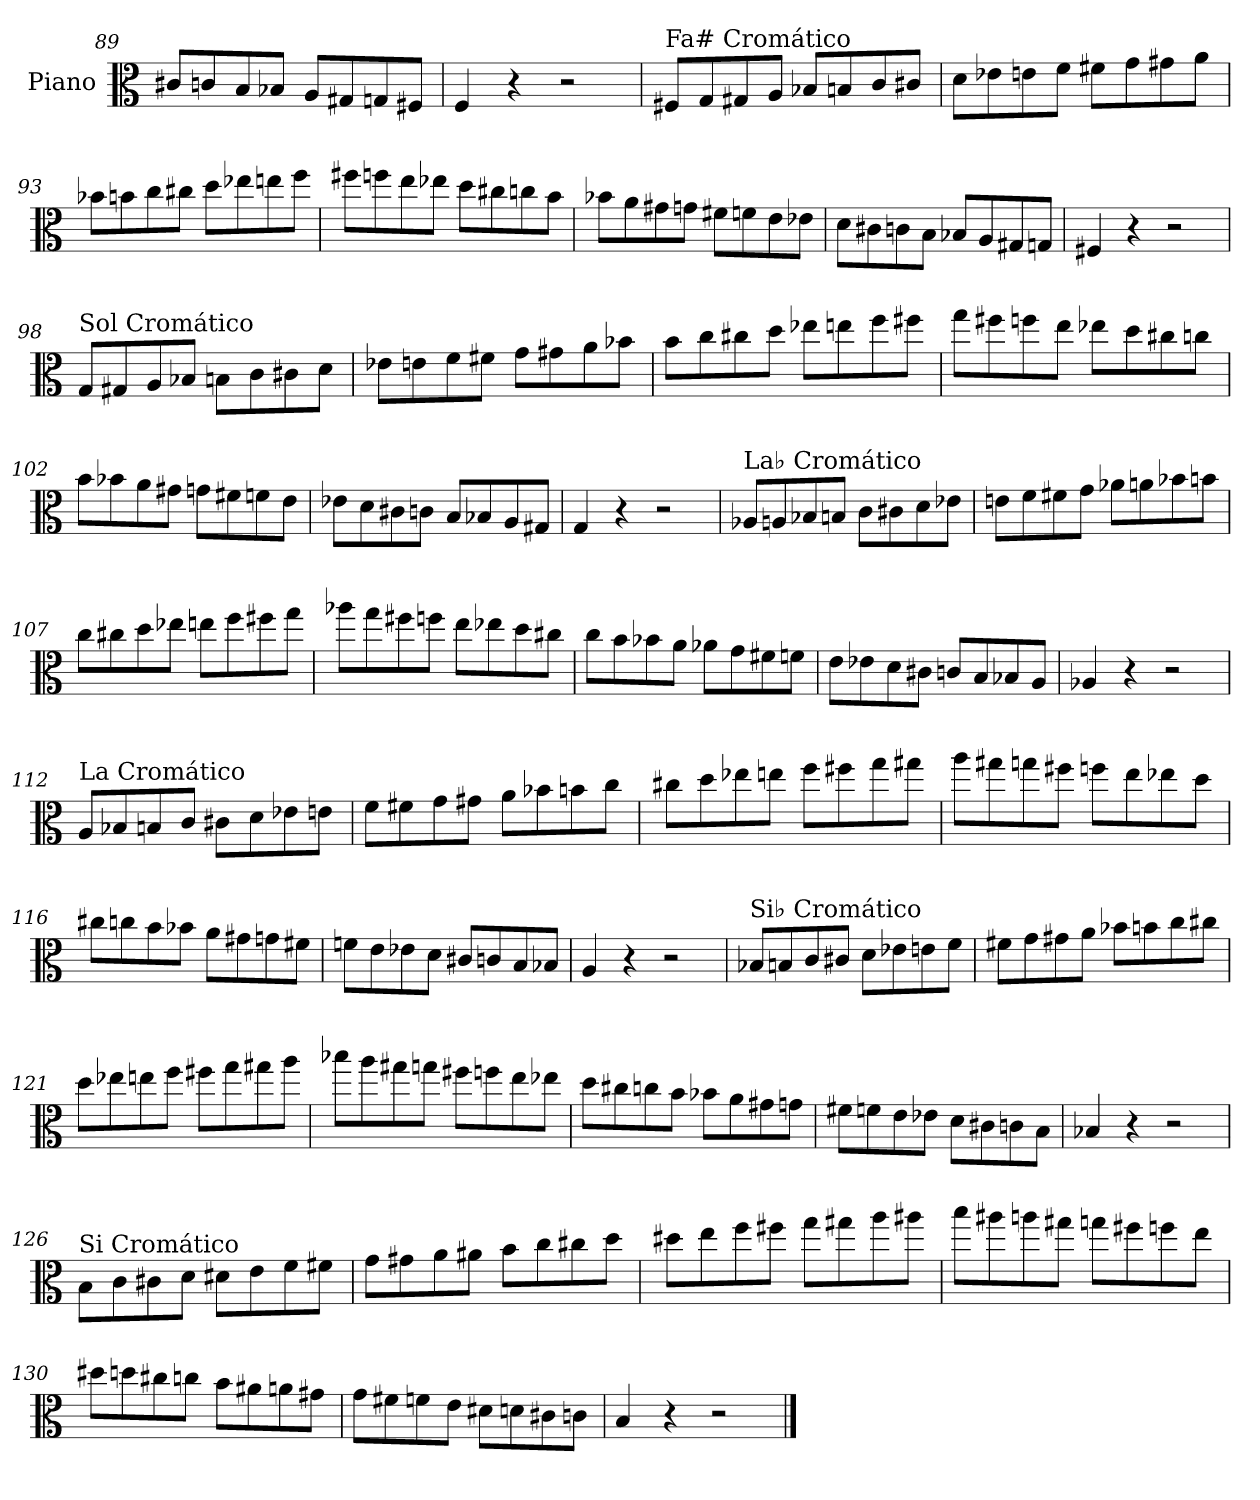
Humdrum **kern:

**kern
*part1
*staff1
*I"Piano
*I'Pno.
*clefC3
*k[]
=89
8c#X/L
8cn/
8B/
8B-X/J
8A/L
8G#X/
8Gn/
8F#X/J
=90
4F/
4r
2r
!!LO:LB:g=z
=91
!LO:TX:a:t=Fa# Cromático
8F#X/L
8G/
8G#X/
8A/J
8B-X/L
8Bn/
8c/
8c#X/J
=92
8d\L
8e-X\
8en\
8f\J
8f#X\L
8g\
8g#X\
8a\J
=93
8b-X\L
8bn\
8cc\
8cc#X\J
8dd\L
8ee-X\
8een\
8ff\J
!!LO:LB:g=z
=94
8ff#X\L
8ffn\
8ee\
8ee-X\J
8dd\L
8cc#X\
8ccn\
8b\J
=95
8b-X\L
8a\
8g#X\
8gn\J
8f#X\L
8fn\
8e\
8e-X\J
=96
8d\L
8c#X\
8cn\
8B\J
8B-X/L
8A/
8G#X/
8Gn/J
=97
4F#X/
4r
2r
!!LO:LB:g=z
=98
!LO:TX:a:t=Sol Cromático
8G/L
8G#X/
8A/
8B-X/J
8Bn\L
8c\
8c#X\
8d\J
=99
8e-X\L
8en\
8f\
8f#X\J
8g\L
8g#X\
8a\
8b-X\J
=100
8b\L
8cc\
8cc#X\
8dd\J
8ee-X\L
8een\
8ff\
8ff#X\J
!!LO:LB:g=z
=101
8gg\L
8ff#X\
8ffn\
8ee\J
8ee-X\L
8dd\
8cc#X\
8ccn\J
=102
8b\L
8b-X\
8a\
8g#X\J
8gn\L
8f#X\
8fn\
8e\J
=103
8e-X\L
8d\
8c#X\
8cn\J
8B/L
8B-X/
8A/
8G#X/J
=104
4G/
4r
2r
!!LO:PB:g=z
=105
!LO:TX:a:t=La♭ Cromático
8A-X/L
8An/
8B-X/
8Bn/J
8c\L
8c#X\
8d\
8e-X\J
=106
8en\L
8f\
8f#X\
8g\J
8a-X\L
8an\
8b-X\
8bn\J
=107
8cc\L
8cc#X\
8dd\
8ee-X\J
8een\L
8ff\
8ff#X\
8gg\J
!!LO:LB:g=z
=108
8aa-X\L
8gg\
8ff#X\
8ffn\J
8ee\L
8ee-X\
8dd\
8cc#X\J
=109
8cc\L
8b\
8b-X\
8a\J
8a-X\L
8g\
8f#X\
8fn\J
=110
8e\L
8e-X\
8d\
8c#X\J
8cn/L
8B/
8B-X/
8A/J
=111
4A-X/
4r
2r
!!LO:LB:g=z
=112
!LO:TX:a:t=La Cromático
8A/L
8B-X/
8Bn/
8c/J
8c#X\L
8d\
8e-X\
8en\J
=113
8f\L
8f#X\
8g\
8g#X\J
8a\L
8b-X\
8bn\
8cc\J
=114
8cc#X\L
8dd\
8ee-X\
8een\J
8ff\L
8ff#X\
8gg\
8gg#X\J
!!LO:LB:g=z
=115
8aa\L
8gg#X\
8ggn\
8ff#X\J
8ffn\L
8ee\
8ee-X\
8dd\J
=116
8cc#X\L
8ccn\
8b\
8b-X\J
8a\L
8g#X\
8gn\
8f#X\J
=117
8fn\L
8e\
8e-X\
8d\J
8c#X/L
8cn/
8B/
8B-X/J
=118
4A/
4r
2r
!!LO:LB:g=z
=119
!LO:TX:a:t=Si♭ Cromático
8B-X/L
8Bn/
8c/
8c#X/J
8d\L
8e-X\
8en\
8f\J
=120
8f#X\L
8g\
8g#X\
8a\J
8b-X\L
8bn\
8cc\
8cc#X\J
=121
8dd\L
8ee-X\
8een\
8ff\J
8ff#X\L
8gg\
8gg#X\
8aa\J
!!LO:LB:g=z
=122
8bb-X\L
8aa\
8gg#X\
8ggn\J
8ff#X\L
8ffn\
8ee\
8ee-X\J
=123
8dd\L
8cc#X\
8ccn\
8b\J
8b-X\L
8a\
8g#X\
8gn\J
=124
8f#X\L
8fn\
8e\
8e-X\J
8d\L
8c#X\
8cn\
8B\J
=125
4B-X/
4r
2r
!!LO:LB:g=z
=126
!LO:TX:a:t=Si Cromático
8B\L
8c\
8c#X\
8d\J
8d#X\L
8e\
8f\
8f#X\J
=127
8g\L
8g#X\
8a\
8a#X\J
8b\L
8cc\
8cc#X\
8dd\J
=128
8dd#X\L
8ee\
8ff\
8ff#X\J
8gg\L
8gg#X\
8aa\
8aa#X\J
!!LO:LB:g=z
=129
8bb\L
8aa#X\
8aan\
8gg#X\J
8ggn\L
8ff#X\
8ffn\
8ee\J
=130
8dd#X\L
8ddn\
8cc#X\
8ccn\J
8b\L
8a#X\
8an\
8g#X\J
=131
8g\L
8f#X\
8fn\
8e\J
8d#X\L
8dn\
8c#X\
8cn\J
=132
4B/
4r
2r
==
*-
